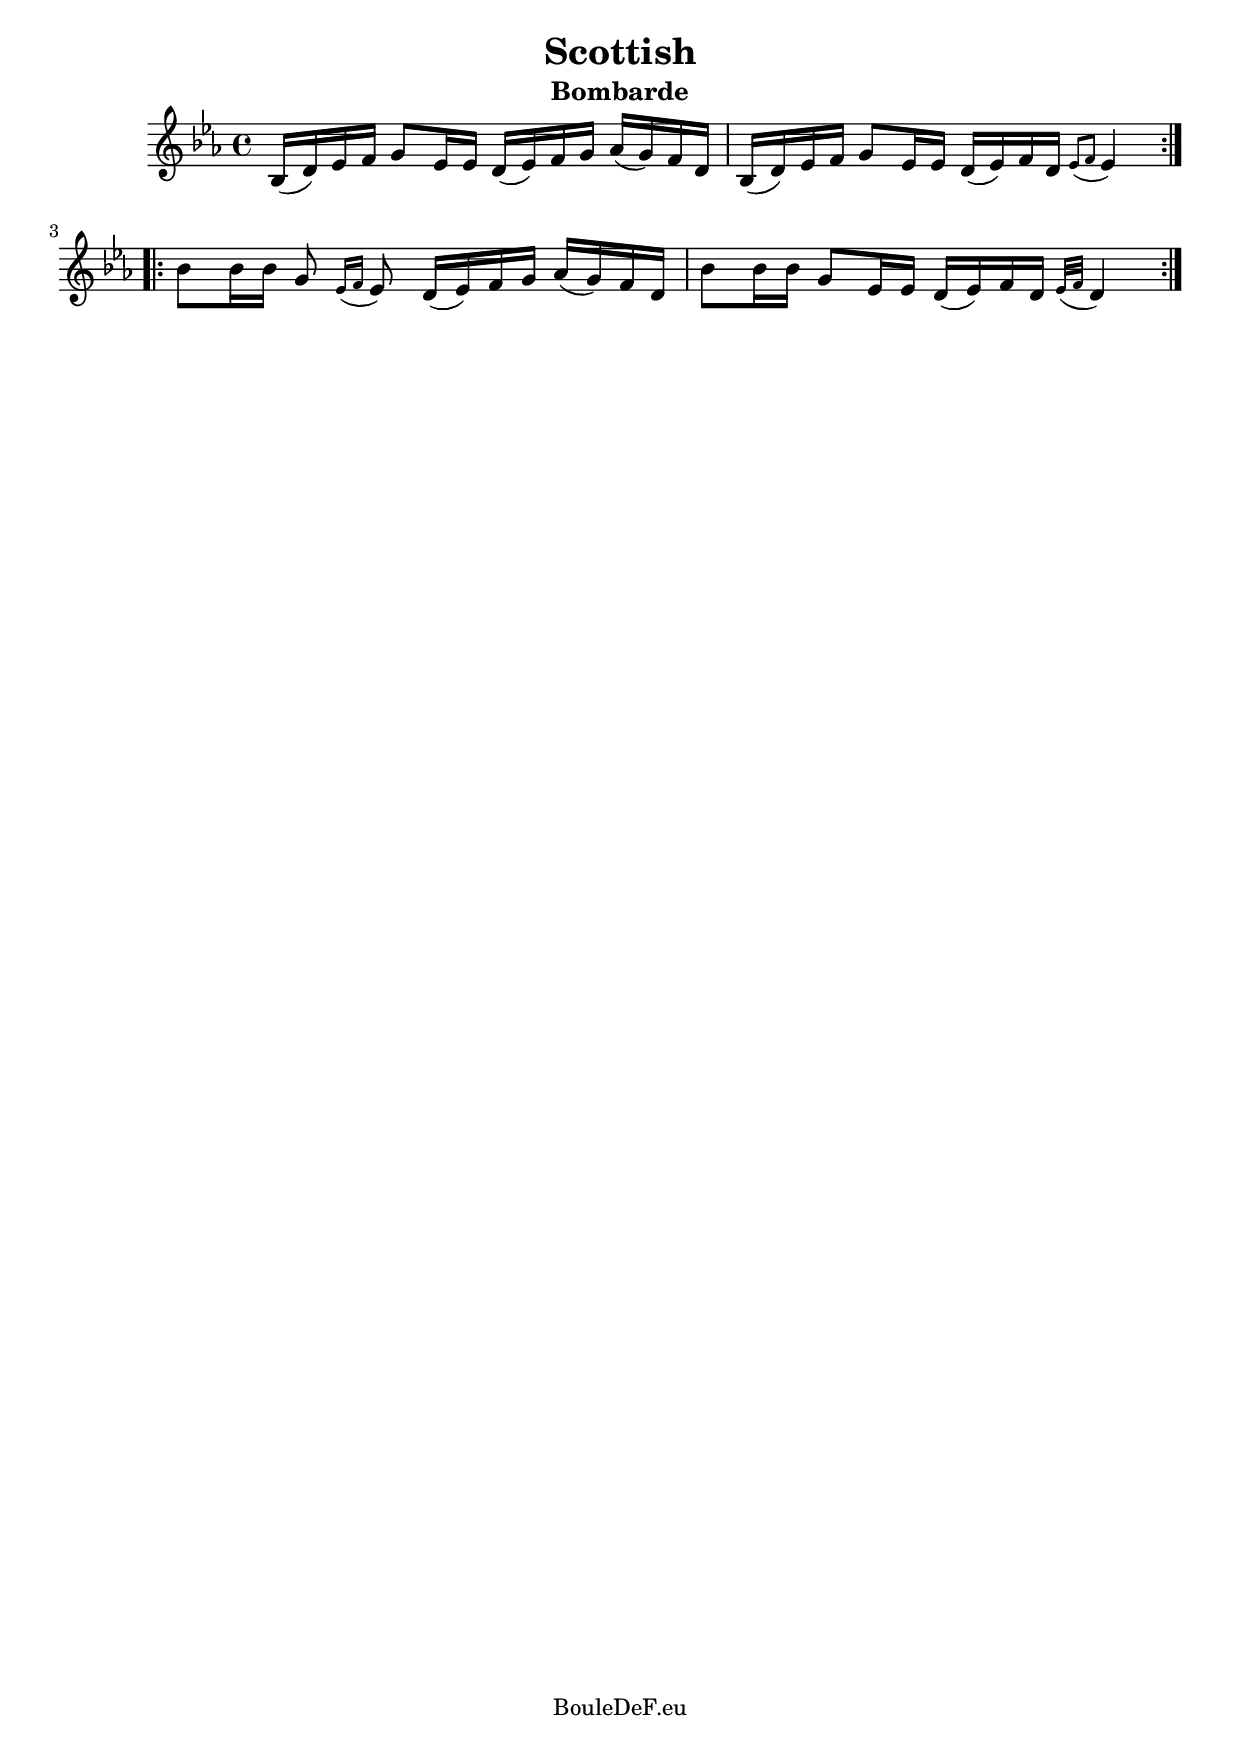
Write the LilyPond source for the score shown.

\version "2.16.0"
\include "italiano.ly"

\header {
	title = "Scottish"
	instrument = "Bombarde"
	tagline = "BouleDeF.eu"
}

scottish = \relative sib {
	\clef "treble"
	\key mib \major
	\time 4/4

	\repeat volta 2 {
		| sib16( re) mib fa sol8 mib16 mib
		  re( mib) fa sol lab( sol) fa re
		| sib16( re) mib fa sol8 mib16 mib
		  re( mib) fa re \acciaccatura { mib8[ fa8] } mib4
	}
	\repeat volta 2 {
		| sib'8 sib16 sib sol8 \acciaccatura { mib16[ fa16] } mib8
		  re16( mib) fa sol lab( sol) fa re
		| sib'8 sib16 sib sol8 mib16 mib
		  re( mib) fa re \acciaccatura { mib32[ fa32] } re4
	}
}

\score {
	\new Staff {
		\clef "treble" \scottish
	}
	\layout {}
}

\score {
	\new Staff \with {midiInstrument=#"oboe"} {
		\unfoldRepeats { \scottish }
	}
	\midi {}
}

